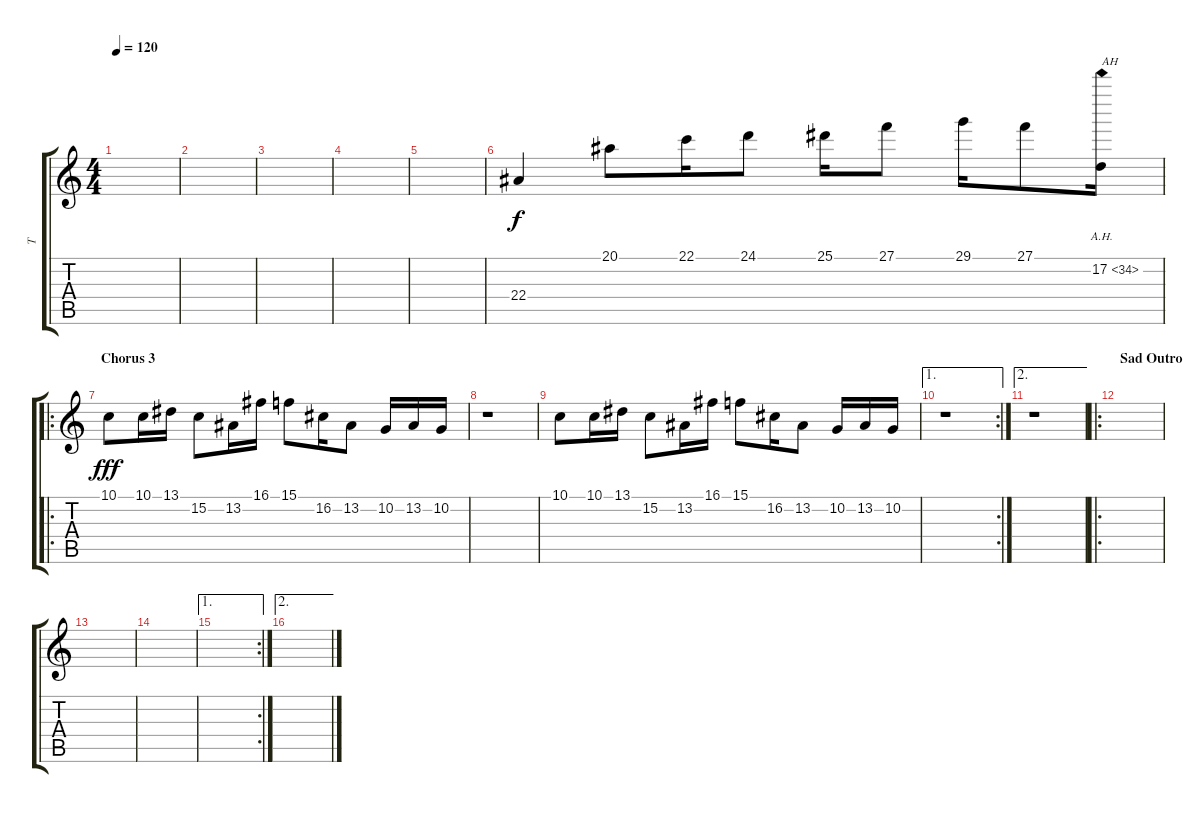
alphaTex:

\track ("T" "T") {instrument musicbox}
\staff {score tabs}
\tuning (D4 A3 F3 C3 G2 C2) {hide}
\ts (4 4)
\tempo 120
\clef g2
\ks c
|
|
|
|
|
22.4.4{dy f} 20.1.8 22.1.16 24.1.8 25.1.16 27.1.8 29.1.16 27.1.8 17.2{ah 17}.16{txt "AH"} |
\ro
\section ("" "Chorus 3")
10.1.8{dy fff} 10.1.16 13.1.16 15.2.8 13.2.16 16.1.16 15.1.8 16.2.16 13.2.8 10.2.16 13.2.16 10.2.16 |
r.1 |
10.1.8 10.1.16 13.1.16 15.2.8 13.2.16 16.1.16 15.1.8 16.2.16 13.2.8 10.2.16 13.2.16 10.2.16 |
\ae 1
\rc 2
r.1 |
\ae 2
r.1 |
\ro
\section ("" "Sad Outro")
|
|
|
\ae 1
\rc 2
|
\ae 2
